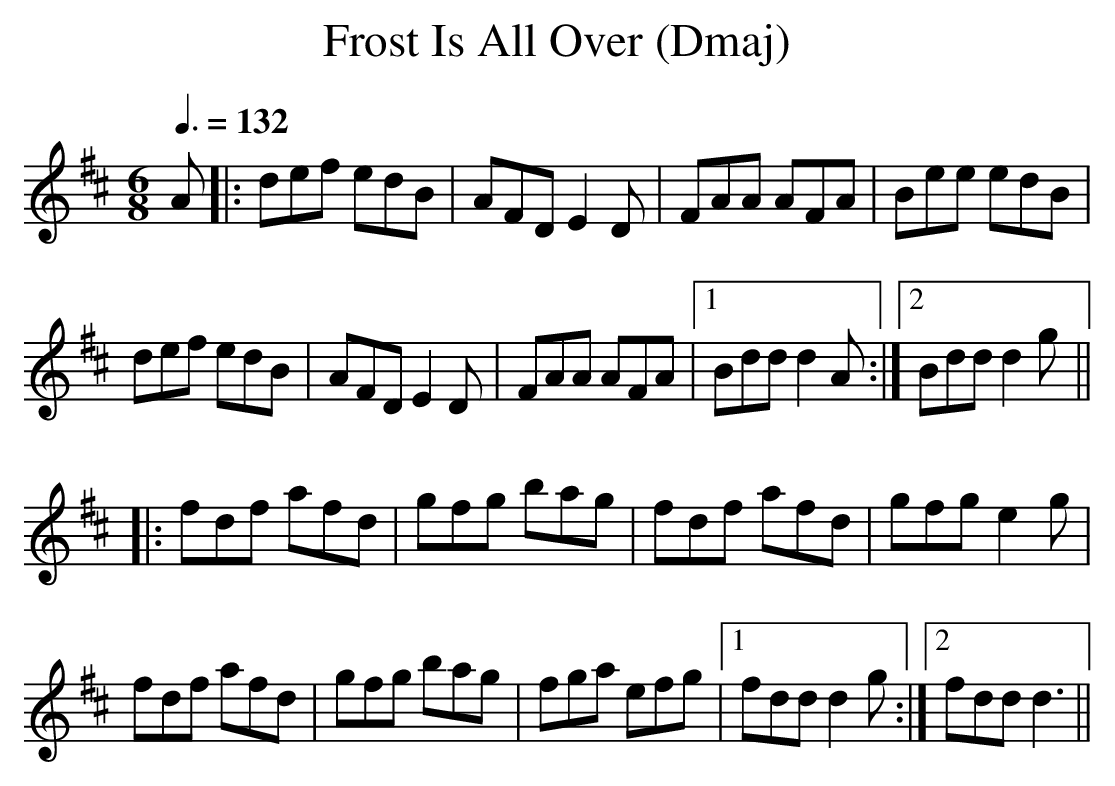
X:1
T:Frost Is All Over (Dmaj)
Q:3/8=132
M:6/8
L:1/8
K:Dmaj
A|:def edB|AFD E2D|FAA AFA|Bee edB|
def edB|AFD E2D|FAA AFA|1Bdd d2A:|2Bdd d2g||
|:fdf afd|gfg bag|fdf afd|gfg e2g|
fdf afd|gfg bag|fga efg|1fdd d2g:|2fdd d3||
